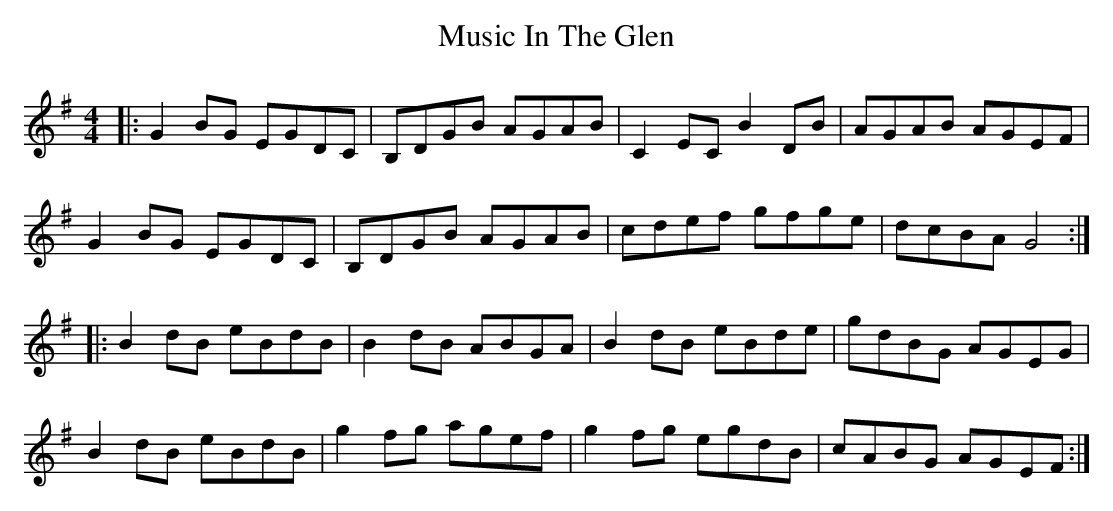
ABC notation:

X:1
T: Music In The Glen
M: 4/4
L: 1/8
K: Gmaj
|:G2BG EGDC|B,DGB AGAB|C2EC B2DB|AGAB AGEF|
G2BG EGDC|B,DGB AGAB|cdef gfge|dcBA G4:|
|:B2dB eBdB|B2dB ABGA|B2dB eBde|gdBG AGEG|
B2dB eBdB|g2fg agef|g2fg egdB|cABG AGEF:|
